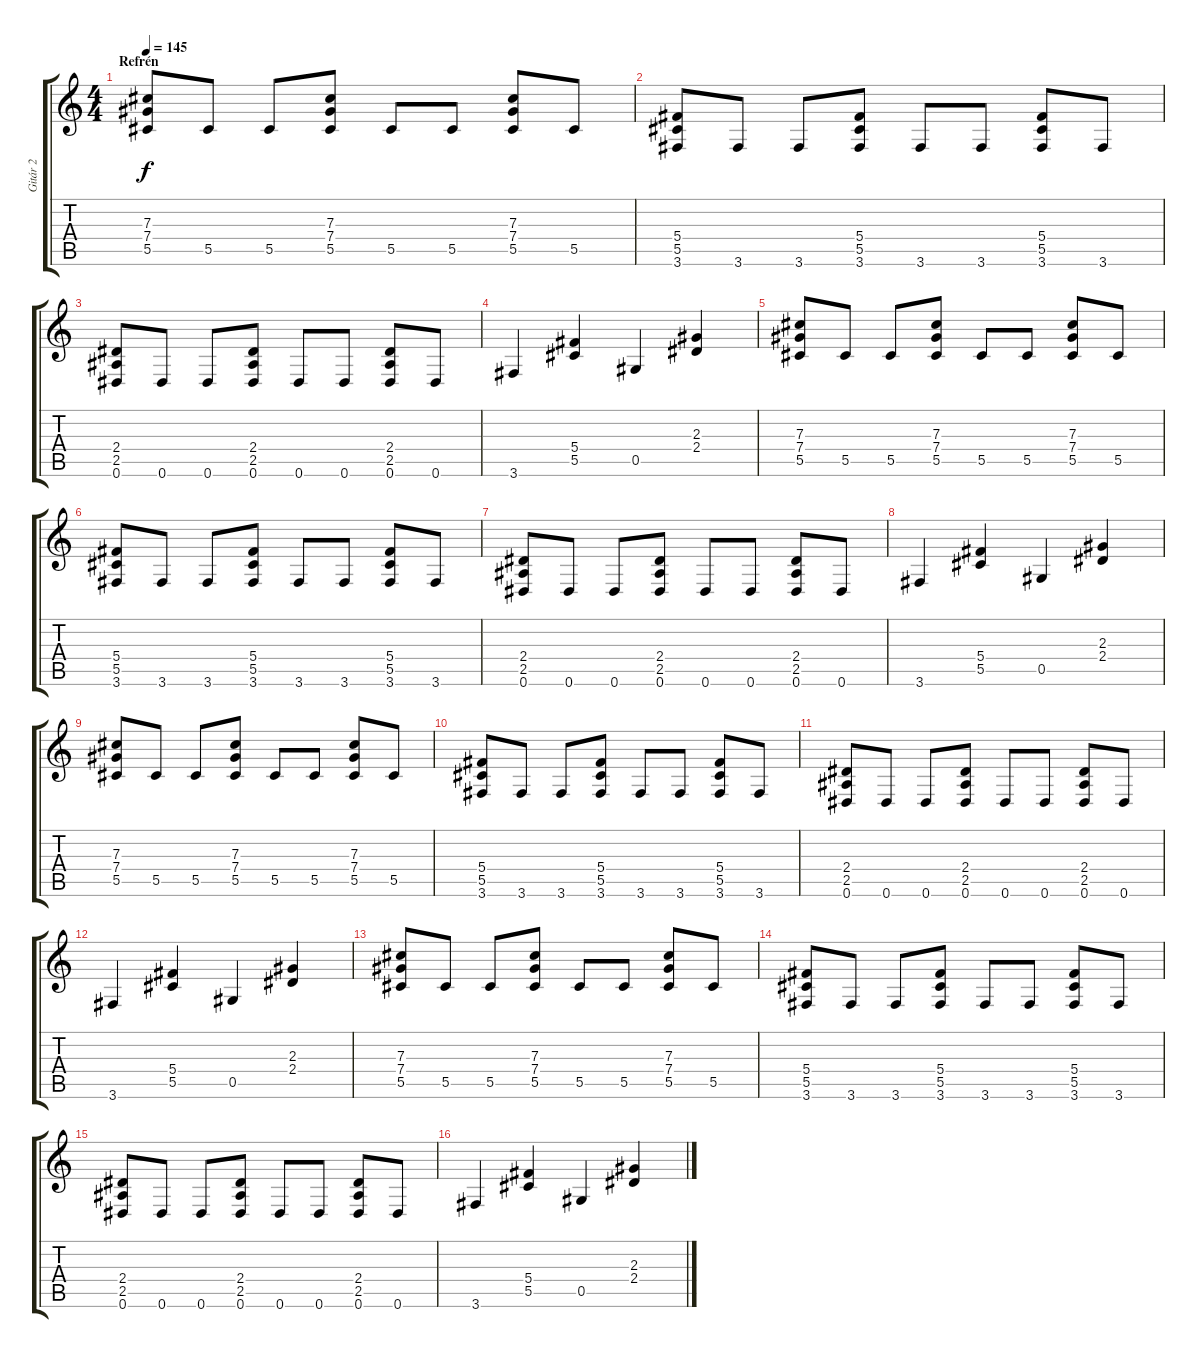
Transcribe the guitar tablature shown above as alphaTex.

\track ("Gitár 2" "Gitár 2") {instrument overdrivenguitar}
\staff {score tabs}
\tuning (Eb4 Bb3 Gb3 Db3 Ab2 Eb2) {hide}
\ts (4 4)
\section ("" "Refrén")
\tempo 145
\clef g2
\ks c
(7.3 7.4 5.5).8{dy f} 5.5.8 5.5.8 (7.3 7.4 5.5).8 5.5.8 5.5.8 (7.3 7.4 5.5).8 5.5.8 |
(5.4 5.5 3.6).8 3.6.8 3.6.8 (5.4 5.5 3.6).8 3.6.8 3.6.8 (5.4 5.5 3.6).8 3.6.8 |
(2.4 2.5 0.6).8 0.6.8 0.6.8 (2.4 2.5 0.6).8 0.6.8 0.6.8 (2.4 2.5 0.6).8 0.6.8 |
3.6.4 (5.4 5.5).4 0.5.4 (2.3 2.4).4 |
(7.3 7.4 5.5).8 5.5.8 5.5.8 (7.3 7.4 5.5).8 5.5.8 5.5.8 (7.3 7.4 5.5).8 5.5.8 |
(5.4 5.5 3.6).8 3.6.8 3.6.8 (5.4 5.5 3.6).8 3.6.8 3.6.8 (5.4 5.5 3.6).8 3.6.8 |
(2.4 2.5 0.6).8 0.6.8 0.6.8 (2.4 2.5 0.6).8 0.6.8 0.6.8 (2.4 2.5 0.6).8 0.6.8 |
3.6.4 (5.4 5.5).4 0.5.4 (2.3 2.4).4 |
(7.3 7.4 5.5).8 5.5.8 5.5.8 (7.3 7.4 5.5).8 5.5.8 5.5.8 (7.3 7.4 5.5).8 5.5.8 |
(5.4 5.5 3.6).8 3.6.8 3.6.8 (5.4 5.5 3.6).8 3.6.8 3.6.8 (5.4 5.5 3.6).8 3.6.8 |
(2.4 2.5 0.6).8 0.6.8 0.6.8 (2.4 2.5 0.6).8 0.6.8 0.6.8 (2.4 2.5 0.6).8 0.6.8 |
3.6.4 (5.4 5.5).4 0.5.4 (2.3 2.4).4 |
(7.3 7.4 5.5).8 5.5.8 5.5.8 (7.3 7.4 5.5).8 5.5.8 5.5.8 (7.3 7.4 5.5).8 5.5.8 |
(5.4 5.5 3.6).8 3.6.8 3.6.8 (5.4 5.5 3.6).8 3.6.8 3.6.8 (5.4 5.5 3.6).8 3.6.8 |
(2.4 2.5 0.6).8 0.6.8 0.6.8 (2.4 2.5 0.6).8 0.6.8 0.6.8 (2.4 2.5 0.6).8 0.6.8 |
3.6.4 (5.4 5.5).4 0.5.4 (2.3 2.4).4
